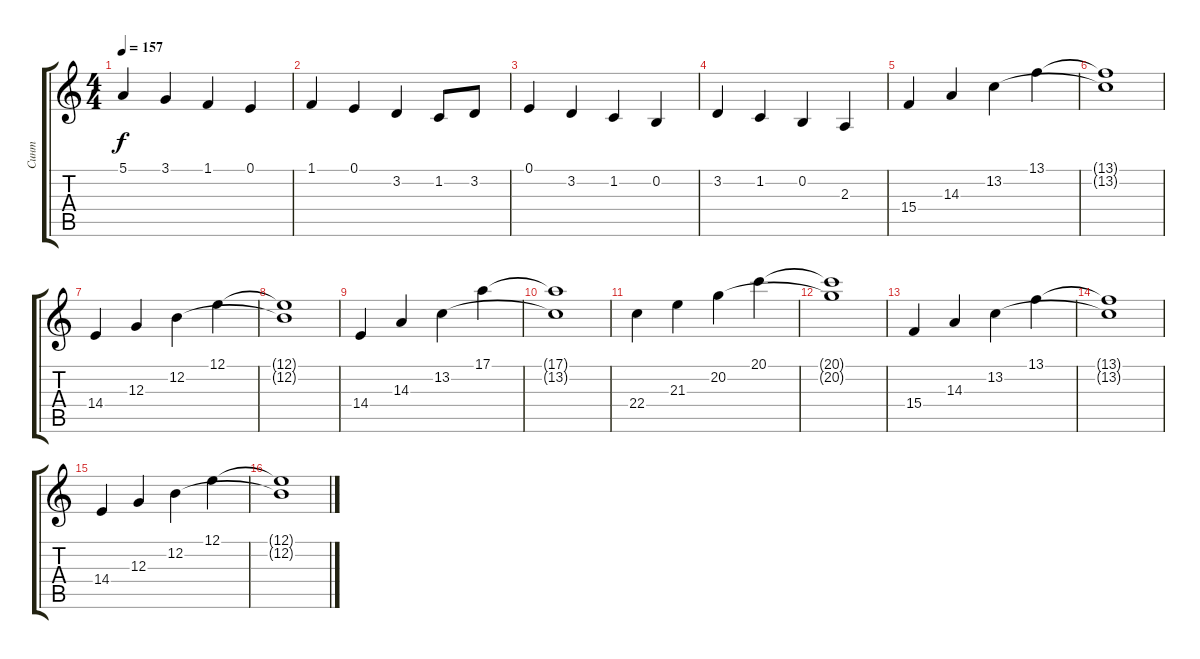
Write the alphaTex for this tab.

\track ("Синт" "Синт") {instrument acousticgrandpiano}
\staff {score tabs}
\tuning (E4 B3 G3 D3 A2 E2) {hide}
\ts (4 4)
\tempo 157
\clef g2
\ks c
5.1.4{dy f} 3.1.4 1.1.4 0.1.4 |
1.1.4 0.1.4 3.2.4 1.2.8 3.2.8 |
0.1.4 3.2.4 1.2.4 0.2.4 |
3.2.4 1.2.4 0.2.4 2.3.4 |
15.4.4 14.3.4 13.2.4 13.1.4 |
(13.1{t} 13.2{t}).1 |
14.4.4 12.3.4 12.2.4 12.1.4 |
(12.1{t} 12.2{t}).1 |
14.4.4 14.3.4 13.2.4 17.1.4 |
(17.1{t} 13.2{t}).1 |
22.4.4 21.3.4 20.2.4 20.1.4 |
(20.1{t} 20.2{t}).1 |
15.4.4 14.3.4 13.2.4 13.1.4 |
(13.1{t} 13.2{t}).1 |
14.4.4 12.3.4 12.2.4 12.1.4 |
(12.1{t} 12.2{t}).1
